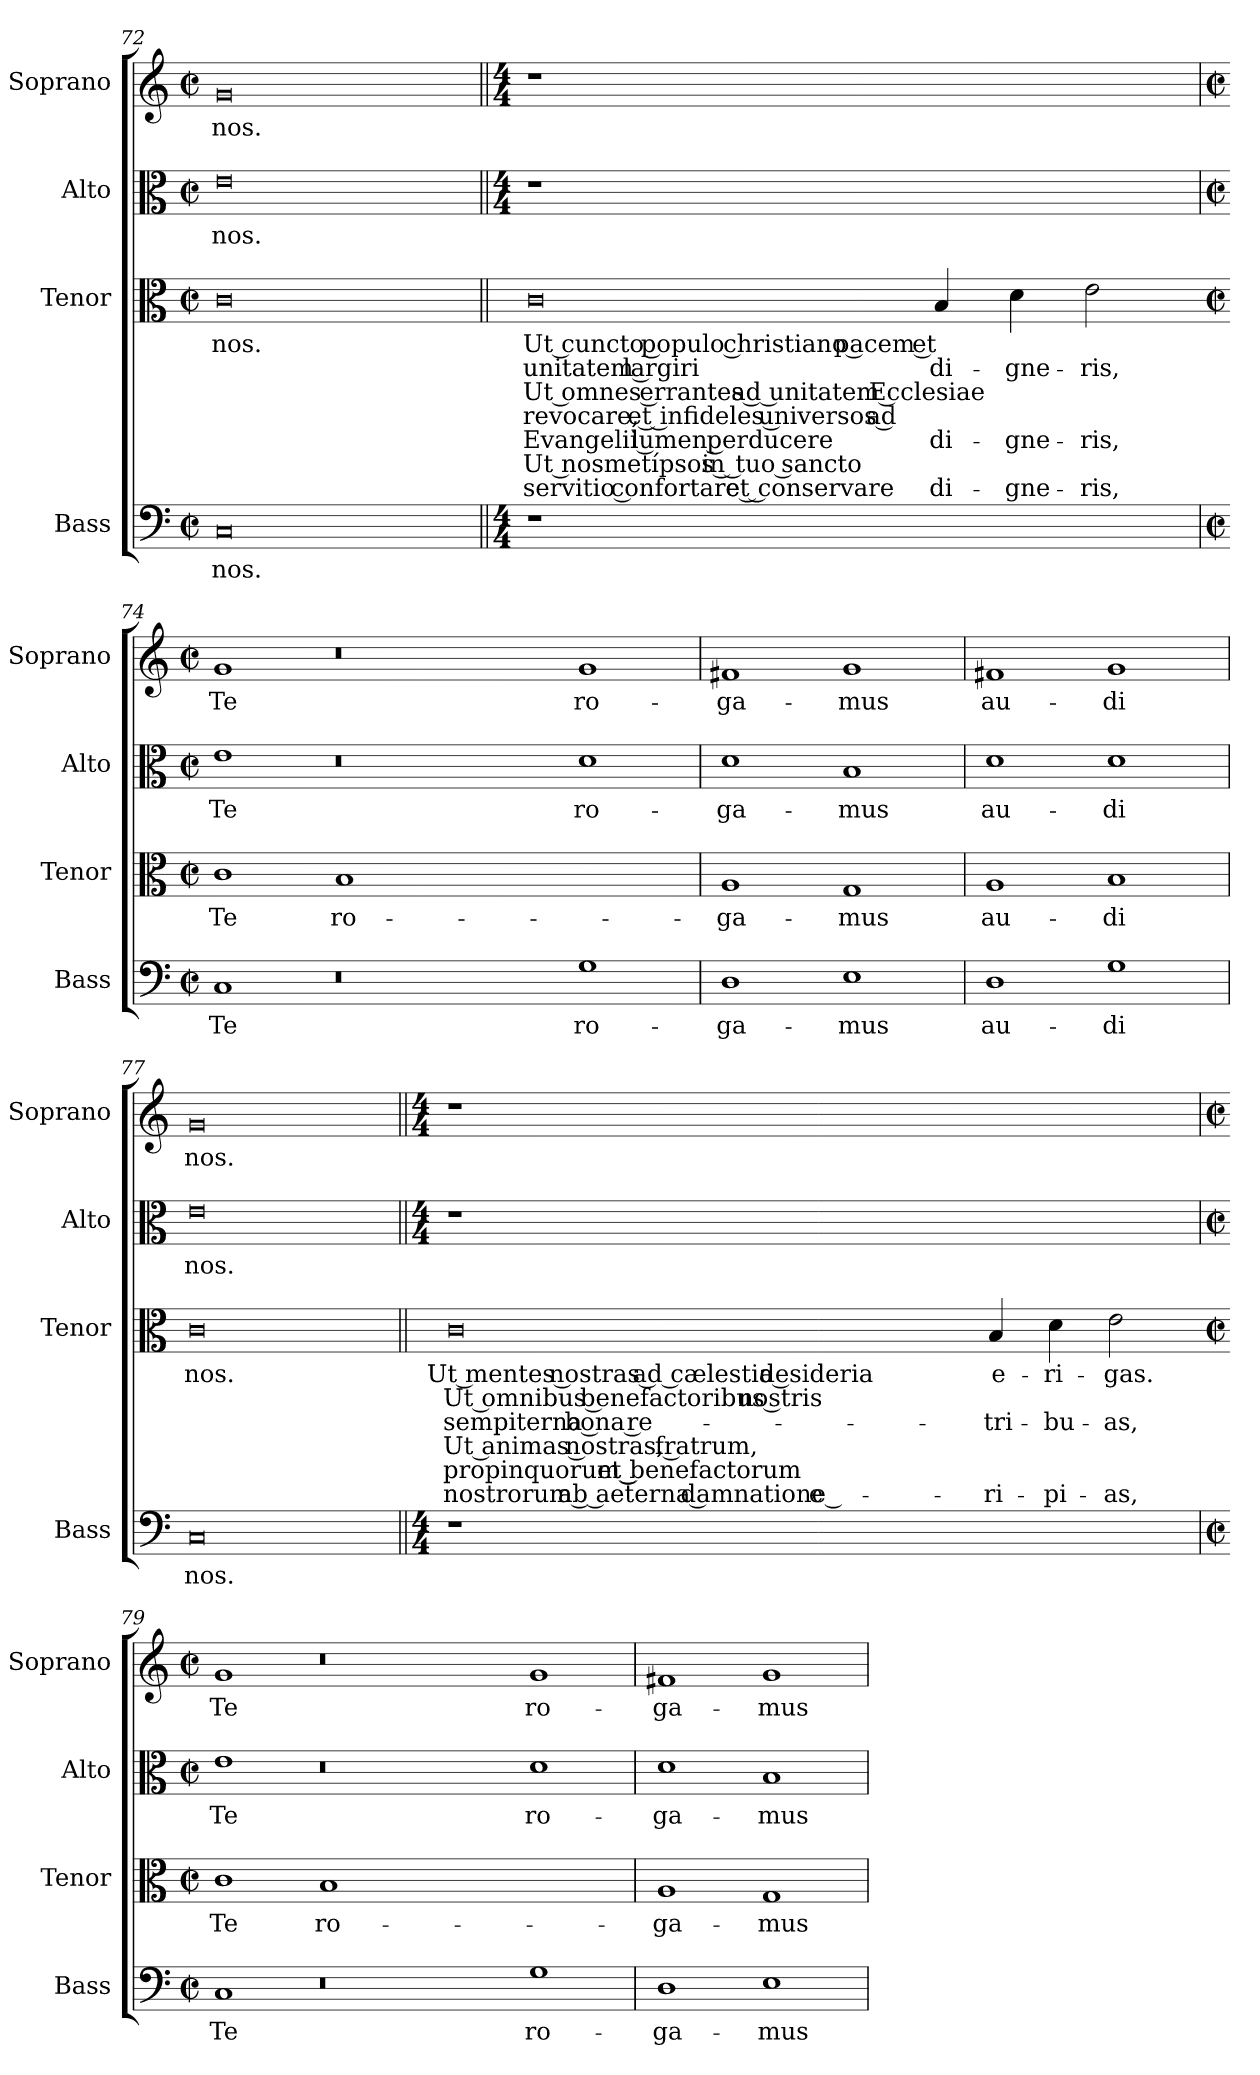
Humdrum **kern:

**kern	**text	**kern	**text	**text	**text	**text	**text	**text	**text	**kern	**text	**kern	**text
*part4	*part4	*part3	*part3	*part3	*part3	*part3	*part3	*part3	*part3	*part2	*part2	*part1	*part1
*staff4	*staff4	*staff3	*staff3	*staff3	*staff3	*staff3	*staff3	*staff3	*staff3	*staff2	*staff2	*staff1	*staff1
*I"Bass	*	*I"Tenor	*	*	*	*	*	*	*	*I"Alto	*	*I"Soprano	*
*I'Bass	*	*I'Tenor	*	*	*	*	*	*	*	*I'Alto	*	*I'Soprano	*
*clefF4	*	*clefC3	*	*	*	*	*	*	*	*clefC3	*	*clefG2	*
*k[]	*	*k[]	*	*	*	*	*	*	*	*k[]	*	*k[]	*
*C:	*	*C:	*	*	*	*	*	*	*	*C:	*	*C:	*
*M4/2	*	*M4/2	*	*	*	*	*	*	*	*M4/2	*	*M4/2	*
*met(c|)	*	*met(c|)	*	*	*	*	*	*	*	*met(c|)	*	*met(c|)	*
=72	=72	=72	=72	=72	=72	=72	=72	=72	=72	=72	=72	=72	=72
!	!LO:LY:b	!	!LO:LY:b	!	!	!	!	!	!	!	!LO:LY:b	!	!LO:LY:b
0C	nos.	0c	nos.	.	.	.	.	.	.	0e	nos.	0g	nos.
!!LO:LB:g=z
=73||	=73||	=73||	=73||	=73||	=73||	=73||	=73||	=73||	=73||	=73||	=73||	=73||	=73||
*M4/4	*	*	*	*	*	*	*	*	*	*M4/4	*	*M4/4	*
!	!	!	!LO:LY:b	!LO:LY:b	!LO:LY:b	!LO:LY:b	!LO:LY:b	!LO:LY:b	!LO:LY:b	!	!	!	!
1r	.	0c	Ut cuncto populo christiano pacem et	unitatem largiri	Ut omnes errantes ad unitatem Ecclesiae	revocare, et infideles universos ad	Evangelii lumen perducere	Ut nosmetípsos in tuo sancto	servitio confortare et conservare	1r	.	1r	.
0ryy	.	.	.	.	.	.	.	.	.	0ryy	.	0ryy	.
!	!	!	!	!LO:LY:b	!	!	!LO:LY:b	!	!LO:LY:b	!	!	!	!
.	.	4B	.	di-	.	.	-di-	.	-di-	.	.	.	.
!	!	!	!	!LO:LY:b	!	!	!LO:LY:b	!	!LO:LY:b	!	!	!	!
.	.	4d	.	-gne-	.	.	-gne-	.	-gne-	.	.	.	.
!	!	!	!	!LO:LY:b	!	!	!LO:LY:b	!	!LO:LY:b	!	!	!	!
.	.	2e	.	-ris,	.	.	ris,	.	ris,	.	.	.	.
!!LO:LB:g=z
=74	=74	=74-	=74	=74	=74	=74	=74	=74	=74	=74	=74	=74	=74
*k[]	*	*	*	*	*	*	*	*	*	*k[]	*	*k[]	*
*C:	*	*	*	*	*	*	*	*	*	*C:	*	*C:	*
*M4/2	*	*M4/2	*	*	*	*	*	*	*	*M4/2	*	*M4/2	*
*met(c|)	*	*met(c|)	*	*	*	*	*	*	*	*met(c|)	*	*met(c|)	*
!	!LO:LY:b	!	!LO:LY:b	!	!	!	!	!	!	!	!LO:LY:b	!	!LO:LY:b
1C	Te	1c	Te	.	.	.	.	.	.	1e	Te	1g	Te
!	!	!	!LO:LY:b	!	!	!	!	!	!	!	!	!	!
0r	.	1B	ro-	.	.	.	.	.	.	0r	.	0r	.
.	.	0ryy	.	.	.	.	.	.	.	.	.	.	.
!	!LO:LY:b	!	!	!	!	!	!	!	!	!	!LO:LY:b	!	!LO:LY:b
1G	ro-	.	.	.	.	.	.	.	.	1d	ro-	1g	ro-
=75	=75	=75	=75	=75	=75	=75	=75	=75	=75	=75	=75	=75	=75
!	!LO:LY:b	!	!LO:LY:b	!	!	!	!	!	!	!	!LO:LY:b	!	!LO:LY:b
1D	-ga-	1A	-ga-	.	.	.	.	.	.	1d	-ga-	1f#X	-ga-
!	!LO:LY:b	!	!LO:LY:b	!	!	!	!	!	!	!	!LO:LY:b	!	!LO:LY:b
1E	-mus	1G	-mus	.	.	.	.	.	.	1B	-mus	1g	-mus
=76	=76	=76	=76	=76	=76	=76	=76	=76	=76	=76	=76	=76	=76
!	!LO:LY:b	!	!LO:LY:b	!	!	!	!	!	!	!	!LO:LY:b	!	!LO:LY:b
1D	au-	1A	au-	.	.	.	.	.	.	1d	au-	1f#X	au-
!	!LO:LY:b	!	!LO:LY:b	!	!	!	!	!	!	!	!LO:LY:b	!	!LO:LY:b
1G	-di	1B	-di	.	.	.	.	.	.	1d	-di	1g	-di
=77	=77	=77	=77	=77	=77	=77	=77	=77	=77	=77	=77	=77	=77
!	!LO:LY:b	!	!LO:LY:b	!	!	!	!	!	!	!	!LO:LY:b	!	!LO:LY:b
0C	nos.	0c	nos.	.	.	.	.	.	.	0e	nos.	0g	nos.
!!LO:LB:g=z
=78||	=78||	=78||	=78||	=78||	=78||	=78||	=78||	=78||	=78||	=78||	=78||	=78||	=78||
*M4/4	*	*	*	*	*	*	*	*	*	*M4/4	*	*M4/4	*
!	!	!	!LO:LY:b	!LO:LY:b	!LO:LY:b	!LO:LY:b	!LO:LY:b	!LO:LY:b	!	!	!	!	!
1r	.	0c	Ut mentes nostras ad cælestia desideria	Ut omnibus benefactoribus nostris	sempiterna bona re-	-Ut animas nostras, fratrum,	propinquorum et benefactorum	nostrorum ab aeterna damnatione e-	.	1r	.	1r	.
0ryy	.	.	.	.	.	.	.	.	.	0ryy	.	0ryy	.
!	!	!	!LO:LY:b	!	!LO:LY:b	!	!	!LO:LY:b	!	!	!	!	!
.	.	4B	-e-	.	-tri-	.	.	-ri-	.	.	.	.	.
!	!	!	!LO:LY:b	!	!LO:LY:b	!	!	!LO:LY:b	!	!	!	!	!
.	.	4d	-ri-	.	-bu-	.	.	-pi-	.	.	.	.	.
!	!	!	!LO:LY:b	!	!LO:LY:b	!	!	!LO:LY:b	!	!	!	!	!
.	.	2e	-gas.	.	as,	.	.	as,	.	.	.	.	.
!!LO:LB:g=z
=79	=79	=79-	=79	=79	=79	=79	=79	=79	=79	=79	=79	=79	=79
*k[]	*	*	*	*	*	*	*	*	*	*k[]	*	*k[]	*
*C:	*	*	*	*	*	*	*	*	*	*C:	*	*C:	*
*M4/2	*	*M4/2	*	*	*	*	*	*	*	*M4/2	*	*M4/2	*
*met(c|)	*	*met(c|)	*	*	*	*	*	*	*	*met(c|)	*	*met(c|)	*
!	!LO:LY:b	!	!LO:LY:b	!	!	!	!	!	!	!	!LO:LY:b	!	!LO:LY:b
1C	Te	1c	Te	.	.	.	.	.	.	1e	Te	1g	Te
!	!	!	!LO:LY:b	!	!	!	!	!	!	!	!	!	!
0r	.	1B	ro-	.	.	.	.	.	.	0r	.	0r	.
.	.	0ryy	.	.	.	.	.	.	.	.	.	.	.
!	!LO:LY:b	!	!	!	!	!	!	!	!	!	!LO:LY:b	!	!LO:LY:b
1G	ro-	.	.	.	.	.	.	.	.	1d	ro-	1g	ro-
=80	=80	=80	=80	=80	=80	=80	=80	=80	=80	=80	=80	=80	=80
!	!LO:LY:b	!	!LO:LY:b	!	!	!	!	!	!	!	!LO:LY:b	!	!LO:LY:b
1D	-ga-	1A	-ga-	.	.	.	.	.	.	1d	-ga-	1f#X	-ga-
!	!LO:LY:b	!	!LO:LY:b	!	!	!	!	!	!	!	!LO:LY:b	!	!LO:LY:b
1E	-mus	1G	-mus	.	.	.	.	.	.	1B	-mus	1g	-mus
=	=	=	=	=	=	=	=	=	=	=	=	=	=
*-	*-	*-	*-	*-	*-	*-	*-	*-	*-	*-	*-	*-	*-
